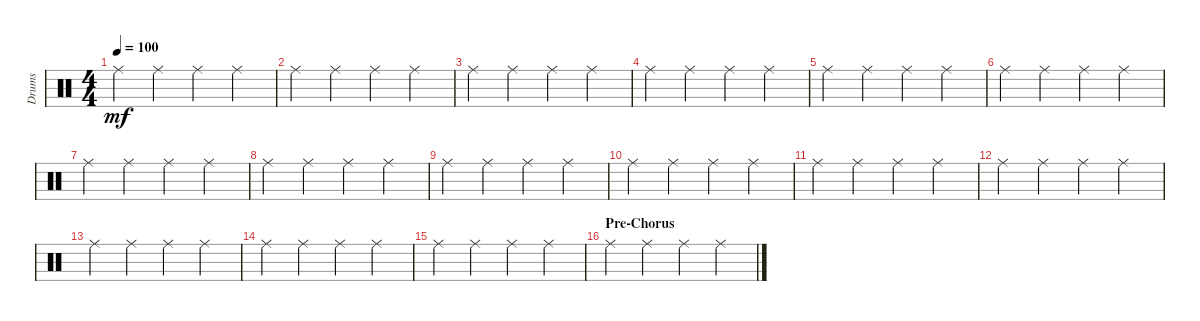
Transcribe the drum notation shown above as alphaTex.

\defaultSystemsLayout 4
\bracketExtendMode groupsimilarinstruments
\multiBarRest
\otherSystemsTrackNameOrientation horizontal
\track ("Drumkit" "Drums") {instrument percussion}
\staff {score}
\articulation defaults
\ts (4 4)
\tempo 100
\clef neutral
\ks c "Ride (middle)".4{dy mf beam Down} "Ride (middle)".4{beam Down} "Ride (middle)".4{beam Down} "Ride (middle)".4{beam Down}
|
"Ride (middle)".4{beam Down} "Ride (middle)".4{beam Down} "Ride (middle)".4{beam Down} "Ride (middle)".4{beam Down} |
"Ride (middle)".4{beam Down} "Ride (middle)".4{beam Down} "Ride (middle)".4{beam Down} "Ride (middle)".4{beam Down} |
"Ride (middle)".4{beam Down} "Ride (middle)".4{beam Down} "Ride (middle)".4{beam Down} "Ride (middle)".4{beam Down} |
"Ride (middle)".4{beam Down} "Ride (middle)".4{beam Down} "Ride (middle)".4{beam Down} "Ride (middle)".4{beam Down} |
"Ride (middle)".4{beam Down} "Ride (middle)".4{beam Down} "Ride (middle)".4{beam Down} "Ride (middle)".4{beam Down} |
"Ride (middle)".4{beam Down} "Ride (middle)".4{beam Down} "Ride (middle)".4{beam Down} "Ride (middle)".4{beam Down} |
"Ride (middle)".4{beam Down} "Ride (middle)".4{beam Down} "Ride (middle)".4{beam Down} "Ride (middle)".4{beam Down} |
"Ride (middle)".4{beam Down} "Ride (middle)".4{beam Down} "Ride (middle)".4{beam Down} "Ride (middle)".4{beam Down} |
"Ride (middle)".4{beam Down} "Ride (middle)".4{beam Down} "Ride (middle)".4{beam Down} "Ride (middle)".4{beam Down} |
"Ride (middle)".4{beam Down} "Ride (middle)".4{beam Down} "Ride (middle)".4{beam Down} "Ride (middle)".4{beam Down} |
"Ride (middle)".4{beam Down} "Ride (middle)".4{beam Down} "Ride (middle)".4{beam Down} "Ride (middle)".4{beam Down} |
"Ride (middle)".4{beam Down} "Ride (middle)".4{beam Down} "Ride (middle)".4{beam Down} "Ride (middle)".4{beam Down} |
"Ride (middle)".4{beam Down} "Ride (middle)".4{beam Down} "Ride (middle)".4{beam Down} "Ride (middle)".4{beam Down} |
"Ride (middle)".4{beam Down} "Ride (middle)".4{beam Down} "Ride (middle)".4{beam Down} "Ride (middle)".4{beam Down} |
\section ("" "Pre-Chorus")
"Ride (middle)".4{beam Down} "Ride (middle)".4{beam Down} "Ride (middle)".4{beam Down} "Ride (middle)".4{beam Down}
